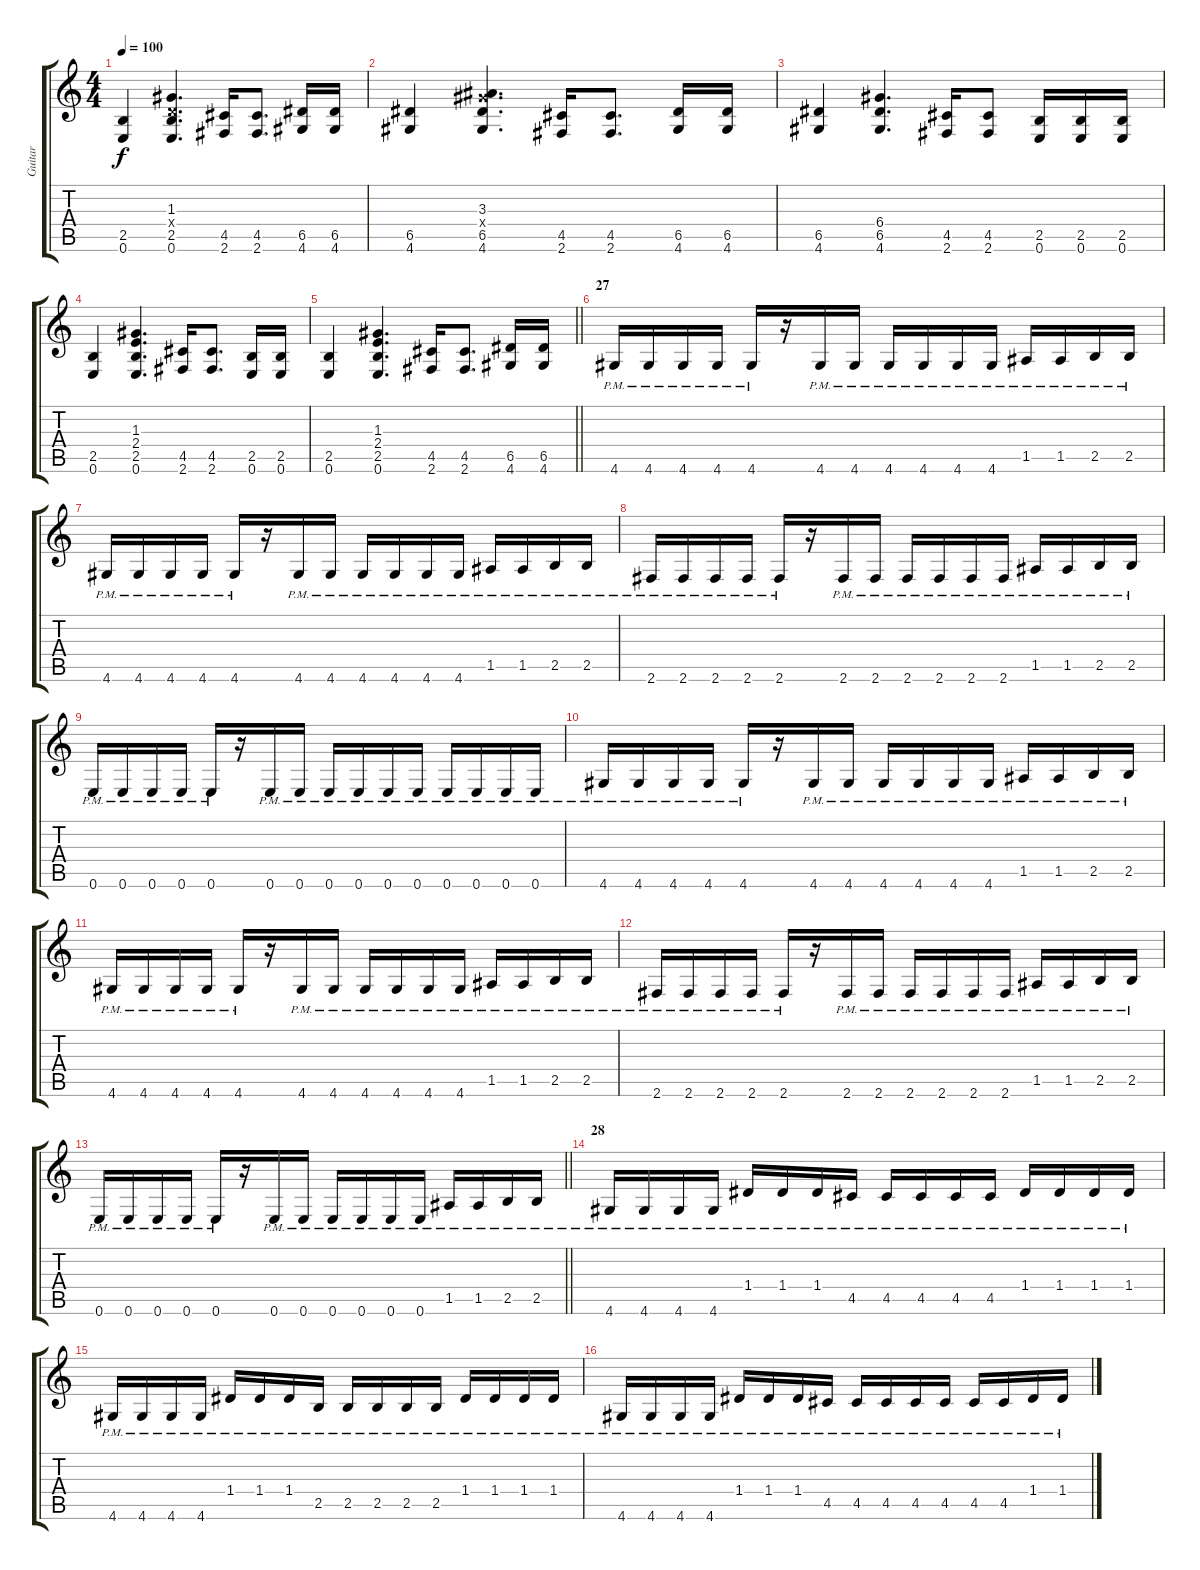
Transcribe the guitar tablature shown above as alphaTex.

\track ("Guitar" "Guitar") {instrument distortionguitar}
\staff {score tabs}
\tuning (E4 B3 G3 D3 A2 E2) {hide}
\ts (4 4)
\tempo 100
\clef g2
\ks c
(2.5 0.6).4{dy f} (1.3 0.4{x} 2.5 0.6).4{d} (4.5 2.6).16 (4.5 2.6).8{d} (6.5 4.6).16 (6.5 4.6).16 |
(6.5 4.6).4 (3.3 6.4{x} 6.5 4.6).4{d} (4.5 2.6).16 (4.5 2.6).8{d} (6.5 4.6).16 (6.5 4.6).16 |
(6.5 4.6).4 (6.4 6.5 4.6).4{d} (4.5 2.6).16 (4.5 2.6).8 (2.5 0.6).16 (2.5 0.6).16 (2.5 0.6).16 |
(2.5 0.6).4 (1.3 2.4 2.5 0.6).4{d} (4.5 2.6).16 (4.5 2.6).8{d} (2.5 0.6).16 (2.5 0.6).16 |
\barLineRight lightlight
(2.5 0.6).4 (1.3 2.4 2.5 0.6).4{d} (4.5 2.6).16 (4.5 2.6).8{d} (6.5 4.6).16 (6.5 4.6).16 |
\section ("" "27")
4.6{pm}.16 4.6{pm}.16 4.6{pm}.16 4.6{pm}.16 4.6{pm}.16 r.16 4.6{pm}.16 4.6{pm}.16 4.6{pm}.16 4.6{pm}.16 4.6{pm}.16 4.6{pm}.16 1.5{pm}.16 1.5{pm}.16 2.5{pm}.16 2.5{pm}.16 |
4.6{pm}.16 4.6{pm}.16 4.6{pm}.16 4.6{pm}.16 4.6{pm}.16 r.16 4.6{pm}.16 4.6{pm}.16 4.6{pm}.16 4.6{pm}.16 4.6{pm}.16 4.6{pm}.16 1.5{pm}.16 1.5{pm}.16 2.5{pm}.16 2.5{pm}.16 |
2.6{pm}.16 2.6{pm}.16 2.6{pm}.16 2.6{pm}.16 2.6{pm}.16 r.16 2.6{pm}.16 2.6{pm}.16 2.6{pm}.16 2.6{pm}.16 2.6{pm}.16 2.6{pm}.16 1.5{pm}.16 1.5{pm}.16 2.5{pm}.16 2.5{pm}.16 |
0.6{pm}.16 0.6{pm}.16 0.6{pm}.16 0.6{pm}.16 0.6{pm}.16 r.16 0.6{pm}.16 0.6{pm}.16 0.6{pm}.16 0.6{pm}.16 0.6{pm}.16 0.6{pm}.16 0.6{pm}.16 0.6{pm}.16 0.6{pm}.16 0.6{pm}.16 |
4.6{pm}.16 4.6{pm}.16 4.6{pm}.16 4.6{pm}.16 4.6{pm}.16 r.16 4.6{pm}.16 4.6{pm}.16 4.6{pm}.16 4.6{pm}.16 4.6{pm}.16 4.6{pm}.16 1.5{pm}.16 1.5{pm}.16 2.5{pm}.16 2.5{pm}.16 |
4.6{pm}.16 4.6{pm}.16 4.6{pm}.16 4.6{pm}.16 4.6{pm}.16 r.16 4.6{pm}.16 4.6{pm}.16 4.6{pm}.16 4.6{pm}.16 4.6{pm}.16 4.6{pm}.16 1.5{pm}.16 1.5{pm}.16 2.5{pm}.16 2.5{pm}.16 |
2.6{pm}.16 2.6{pm}.16 2.6{pm}.16 2.6{pm}.16 2.6{pm}.16 r.16 2.6{pm}.16 2.6{pm}.16 2.6{pm}.16 2.6{pm}.16 2.6{pm}.16 2.6{pm}.16 1.5{pm}.16 1.5{pm}.16 2.5{pm}.16 2.5{pm}.16 |
\barLineRight lightlight
0.6{pm}.16 0.6{pm}.16 0.6{pm}.16 0.6{pm}.16 0.6{pm}.16 r.16 0.6{pm}.16 0.6{pm}.16 0.6{pm}.16 0.6{pm}.16 0.6{pm}.16 0.6{pm}.16 1.5{pm}.16 1.5{pm}.16 2.5{pm}.16 2.5{pm}.16 |
\section ("" "28")
4.6{pm}.16 4.6{pm}.16 4.6{pm}.16 4.6{pm}.16 1.4{pm}.16 1.4{pm}.16 1.4{pm}.16 4.5{pm}.16 4.5{pm}.16 4.5{pm}.16 4.5{pm}.16 4.5{pm}.16 1.4{pm}.16 1.4{pm}.16 1.4{pm}.16 1.4{pm}.16 |
4.6{pm}.16 4.6{pm}.16 4.6{pm}.16 4.6{pm}.16 1.4{pm}.16 1.4{pm}.16 1.4{pm}.16 2.5{pm}.16 2.5{pm}.16 2.5{pm}.16 2.5{pm}.16 2.5{pm}.16 1.4{pm}.16 1.4{pm}.16 1.4{pm}.16 1.4{pm}.16 |
4.6{pm}.16 4.6{pm}.16 4.6{pm}.16 4.6{pm}.16 1.4{pm}.16 1.4{pm}.16 1.4{pm}.16 4.5{pm}.16 4.5{pm}.16 4.5{pm}.16 4.5{pm}.16 4.5{pm}.16 4.5{pm}.16 4.5{pm}.16 1.4{pm}.16 1.4{pm}.16
